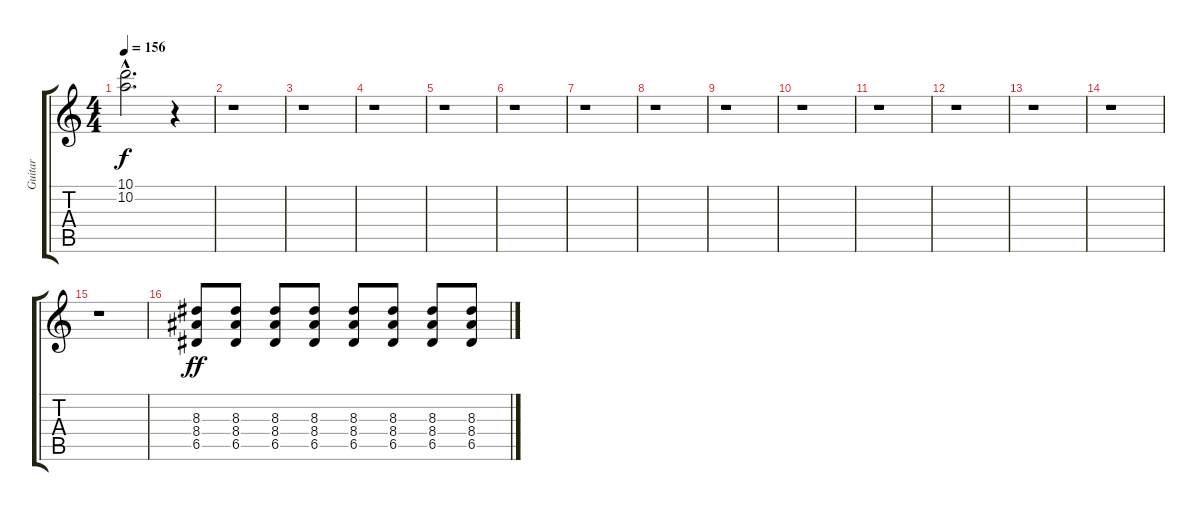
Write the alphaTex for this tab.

\track ("Guitar              " "Guitar    ") {instrument distortionguitar}
\staff {score tabs}
\tuning (E4 B3 G3 D3 A2 D2) {hide}
\ts (4 4)
\tempo 156
\clef g2
\ks c
(10.1{hac t} 10.2{hac t}).2{d dy f} r.4 |
r.1 |
r.1 |
r.1 |
r.1 |
r.1 |
r.1 |
r.1 |
r.1 |
r.1 |
r.1 |
r.1 |
r.1 |
r.1 |
r.1 |
(8.3 8.4 6.5).8{dy ff volume 4} (8.3 8.4 6.5).8 (8.3 8.4 6.5).8 (8.3 8.4 6.5).8 (8.3 8.4 6.5).8 (8.3 8.4 6.5).8 (8.3 8.4 6.5).8 (8.3 8.4 6.5).8
